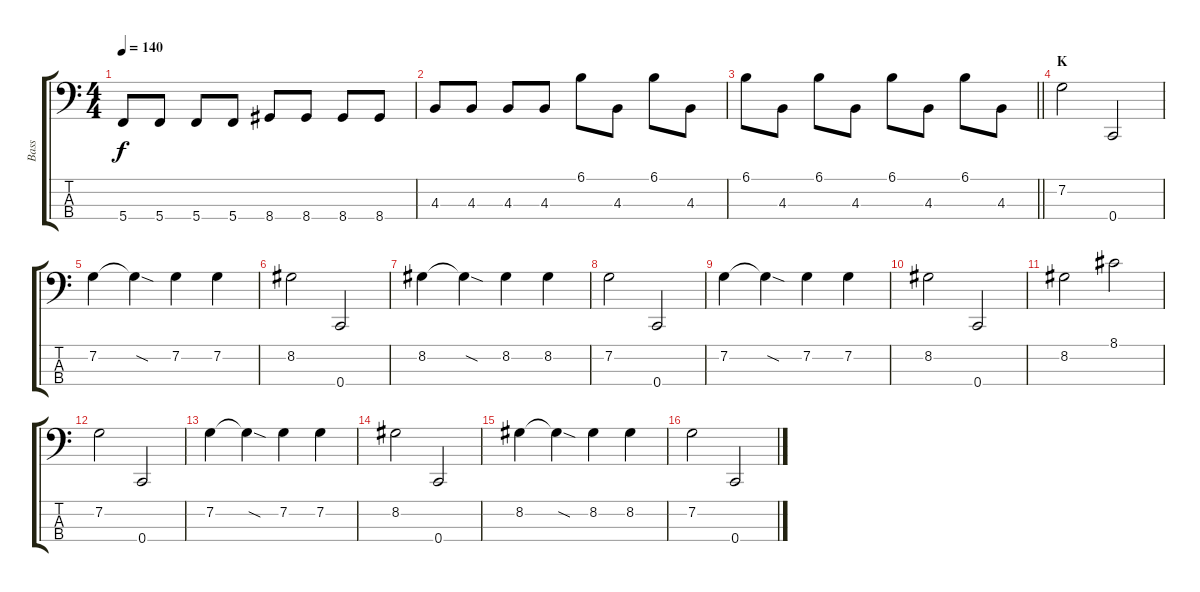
\track ("Bass" "Bass") {instrument electricbasspick}
\staff {score tabs}
\tuning (F2 C2 G1 C1) {hide}
\ts (4 4)
\tempo 140
\clef f4
\ks c
5.4.8{dy f} 5.4.8 5.4.8 5.4.8 8.4.8 8.4.8 8.4.8 8.4.8 |
4.3.8 4.3.8 4.3.8 4.3.8 6.1.8 4.3.8 6.1.8 4.3.8 |
\barLineRight lightlight
6.1.8 4.3.8 6.1.8 4.3.8 6.1.8 4.3.8 6.1.8 4.3.8 |
\section ("" "K")
7.2.2 0.4.2 |
7.2.4 7.2{sod t}.4 7.2.4 7.2.4 |
8.2.2 0.4.2 |
8.2.4 8.2{sod t}.4 8.2.4 8.2.4 |
7.2.2 0.4.2 |
7.2.4 7.2{sod t}.4 7.2.4 7.2.4 |
8.2.2 0.4.2 |
8.2.2 8.1.2 |
7.2.2 0.4.2 |
7.2.4 7.2{sod t}.4 7.2.4 7.2.4 |
8.2.2 0.4.2 |
8.2.4 8.2{sod t}.4 8.2.4 8.2.4 |
7.2.2 0.4.2
